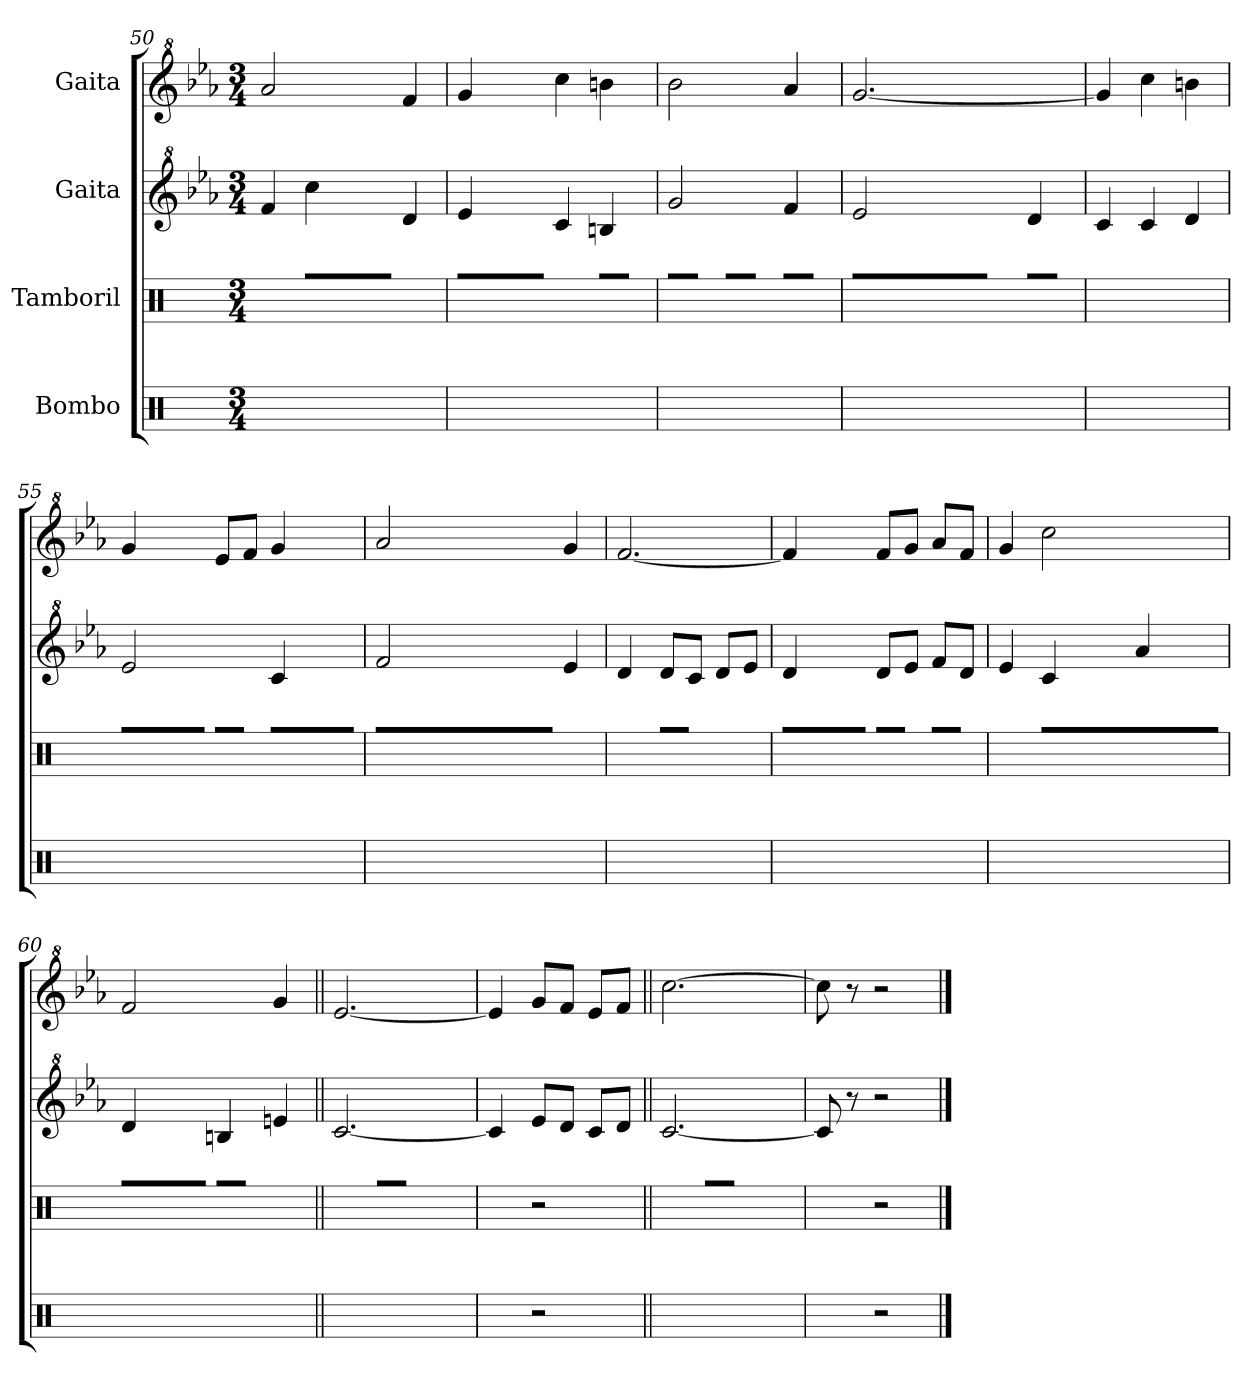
**kern	**kern	**kern	**kern
*part4	*part3	*part2	*part1
*staff4	*staff3	*staff2	*staff1
*I"Bombo	*I"Tamboril	*I"Gaita	*I"Gaita
*clefX	*clefX	*clefG^2	*clefG^2
*k[]	*k[]	*k[b-e-a-]	*k[b-e-a-]
*	*	*E-:	*E-:
*M3/4	*M3/4	*M3/4	*M3/4
=50	=50	=50	=50
2.R\	4R\	4ff/	2aa-/
*	*tremolo	*	*
.	32R\LLL	4ccc\	.
.	32R\	.	.
.	32R\	.	.
.	32R\	.	.
.	32R\	.	.
.	32R\	.	.
.	32R\	.	.
.	32R\JJJ	.	.
.	4R\	4dd/	4ff/
=51	=51	=51	=51
2.R\	32R\LLL	4ee-/	4gg/
.	32R\	.	.
.	32R\	.	.
.	32R\	.	.
.	32R\	.	.
.	32R\	.	.
.	32R\	.	.
.	32R\JJJ	.	.
.	4R\	4cc/	4ccc\
.	8R\L	4bn/	4bbn\
.	8R\J	.	.
=52	=52	=52	=52
2.R\	8R\L	2gg/	2bb-\
.	8R\J	.	.
.	8R\L	.	.
.	8R\J	.	.
.	8R\L	4ff/	4aa-/
.	8R\J	.	.
=53	=53	=53	=53
2R\	32R\LLL	2ee-/	[2.gg/
.	32R\	.	.
.	32R\	.	.
.	32R\	.	.
.	32R\	.	.
.	32R\	.	.
.	32R\	.	.
.	32R\	.	.
.	32R\	.	.
.	32R\	.	.
.	32R\	.	.
.	32R\JJJ	.	.
.	8R\	.	.
4R\	8R\L	4dd/	.
.	8R\J	.	.
=54	=54	=54	=54
2.R\	4R\	4cc/	4gg/]
.	4R\	4cc/	4ccc\
.	4R\	4dd/	4bbn\
!!LO:PB:g=z
=55	=55	=55	=55
2.R\	32R\LLL	2ee-/	4gg/
.	32R\	.	.
.	32R\	.	.
.	32R\	.	.
.	32R\	.	.
.	32R\	.	.
.	32R\	.	.
.	32R\JJJ	.	.
.	8R\L	.	8ee-/L
.	8R\J	.	8ff/J
.	32R\LLL	4cc/	4gg/
.	32R\	.	.
.	32R\	.	.
.	32R\	.	.
.	32R\	.	.
.	32R\	.	.
.	32R\	.	.
.	32R\JJJ	.	.
=56	=56	=56	=56
2R\	32R\LLL	2ff/	2aa-/
.	32R\	.	.
.	32R\	.	.
.	32R\	.	.
.	32R\	.	.
.	32R\	.	.
.	32R\	.	.
.	32R\	.	.
.	32R\	.	.
.	32R\	.	.
.	32R\	.	.
.	32R\	.	.
.	32R\	.	.
.	32R\	.	.
.	32R\	.	.
.	32R\JJJ	.	.
4R\	4R\	4ee-/	4gg/
=57	=57	=57	=57
2R\	4R\	4dd/	[2.ff/
.	8R\L	8dd/L	.
.	8R\J	8cc/J	.
4R\	4R\	8dd/L	.
.	.	8ee-/J	.
=58	=58	=58	=58
2.R\	32R\LLL	4dd/	4ff/]
.	32R\	.	.
.	32R\	.	.
.	32R\	.	.
.	32R\	.	.
.	32R\	.	.
.	32R\	.	.
.	32R\JJJ	.	.
.	8R\L	8dd/L	8ff/L
.	8R\J	8ee-/J	8gg/J
.	8R\L	8ff/L	8aa-/L
.	8R\J	8dd/J	8ff/J
=59	=59	=59	=59
2.R\	4R\	4ee-/	4gg/
.	32R\LLL	4cc/	2ccc\
.	32R\	.	.
.	32R\	.	.
.	32R\	.	.
.	32R\	.	.
.	32R\	.	.
.	32R\	.	.
.	32R\	.	.
.	32R\	4aa-/	.
.	32R\	.	.
.	32R\	.	.
.	32R\	.	.
.	32R\	.	.
.	32R\	.	.
.	32R\	.	.
.	32R\JJJ	.	.
=60	=60	=60	=60
2.R\	32R\LLL	4dd/	2ff/
.	32R\	.	.
.	32R\	.	.
.	32R\	.	.
.	32R\	.	.
.	32R\	.	.
.	32R\	.	.
.	32R\JJJ	.	.
*	*Xtremolo	*	*
.	8R\L	4bn/	.
.	8R\J	.	.
.	4R\	4een/	4gg/
=61||	=61||	=61||	=61||
*	*	*k[]	*k[]
*	*	*C:	*C:
2R\	4R\	[2.cc/	[2.ee/
.	8R\L	.	.
.	8R\J	.	.
4R\	4R\	.	.
!!LO:LB:g=z
=62	=62	=62	=62
4R\	4R\	4cc/]	4ee/]
2r	2r	8ee/L	8gg/L
.	.	8dd/J	8ff/J
.	.	8cc/L	8ee/L
.	.	8dd/J	8ff/J
=63||	=63||	=63||	=63||
2R\	4R\	[2.cc/	[2.ccc\
.	8R\L	.	.
.	8R\J	.	.
4R\	4R\	.	.
=64	=64	=64	=64
4R\	4R\	8cc/]	8ccc\]
.	.	8r	8r
2r	2r	2r	2r
==	==	==	==
*-	*-	*-	*-
